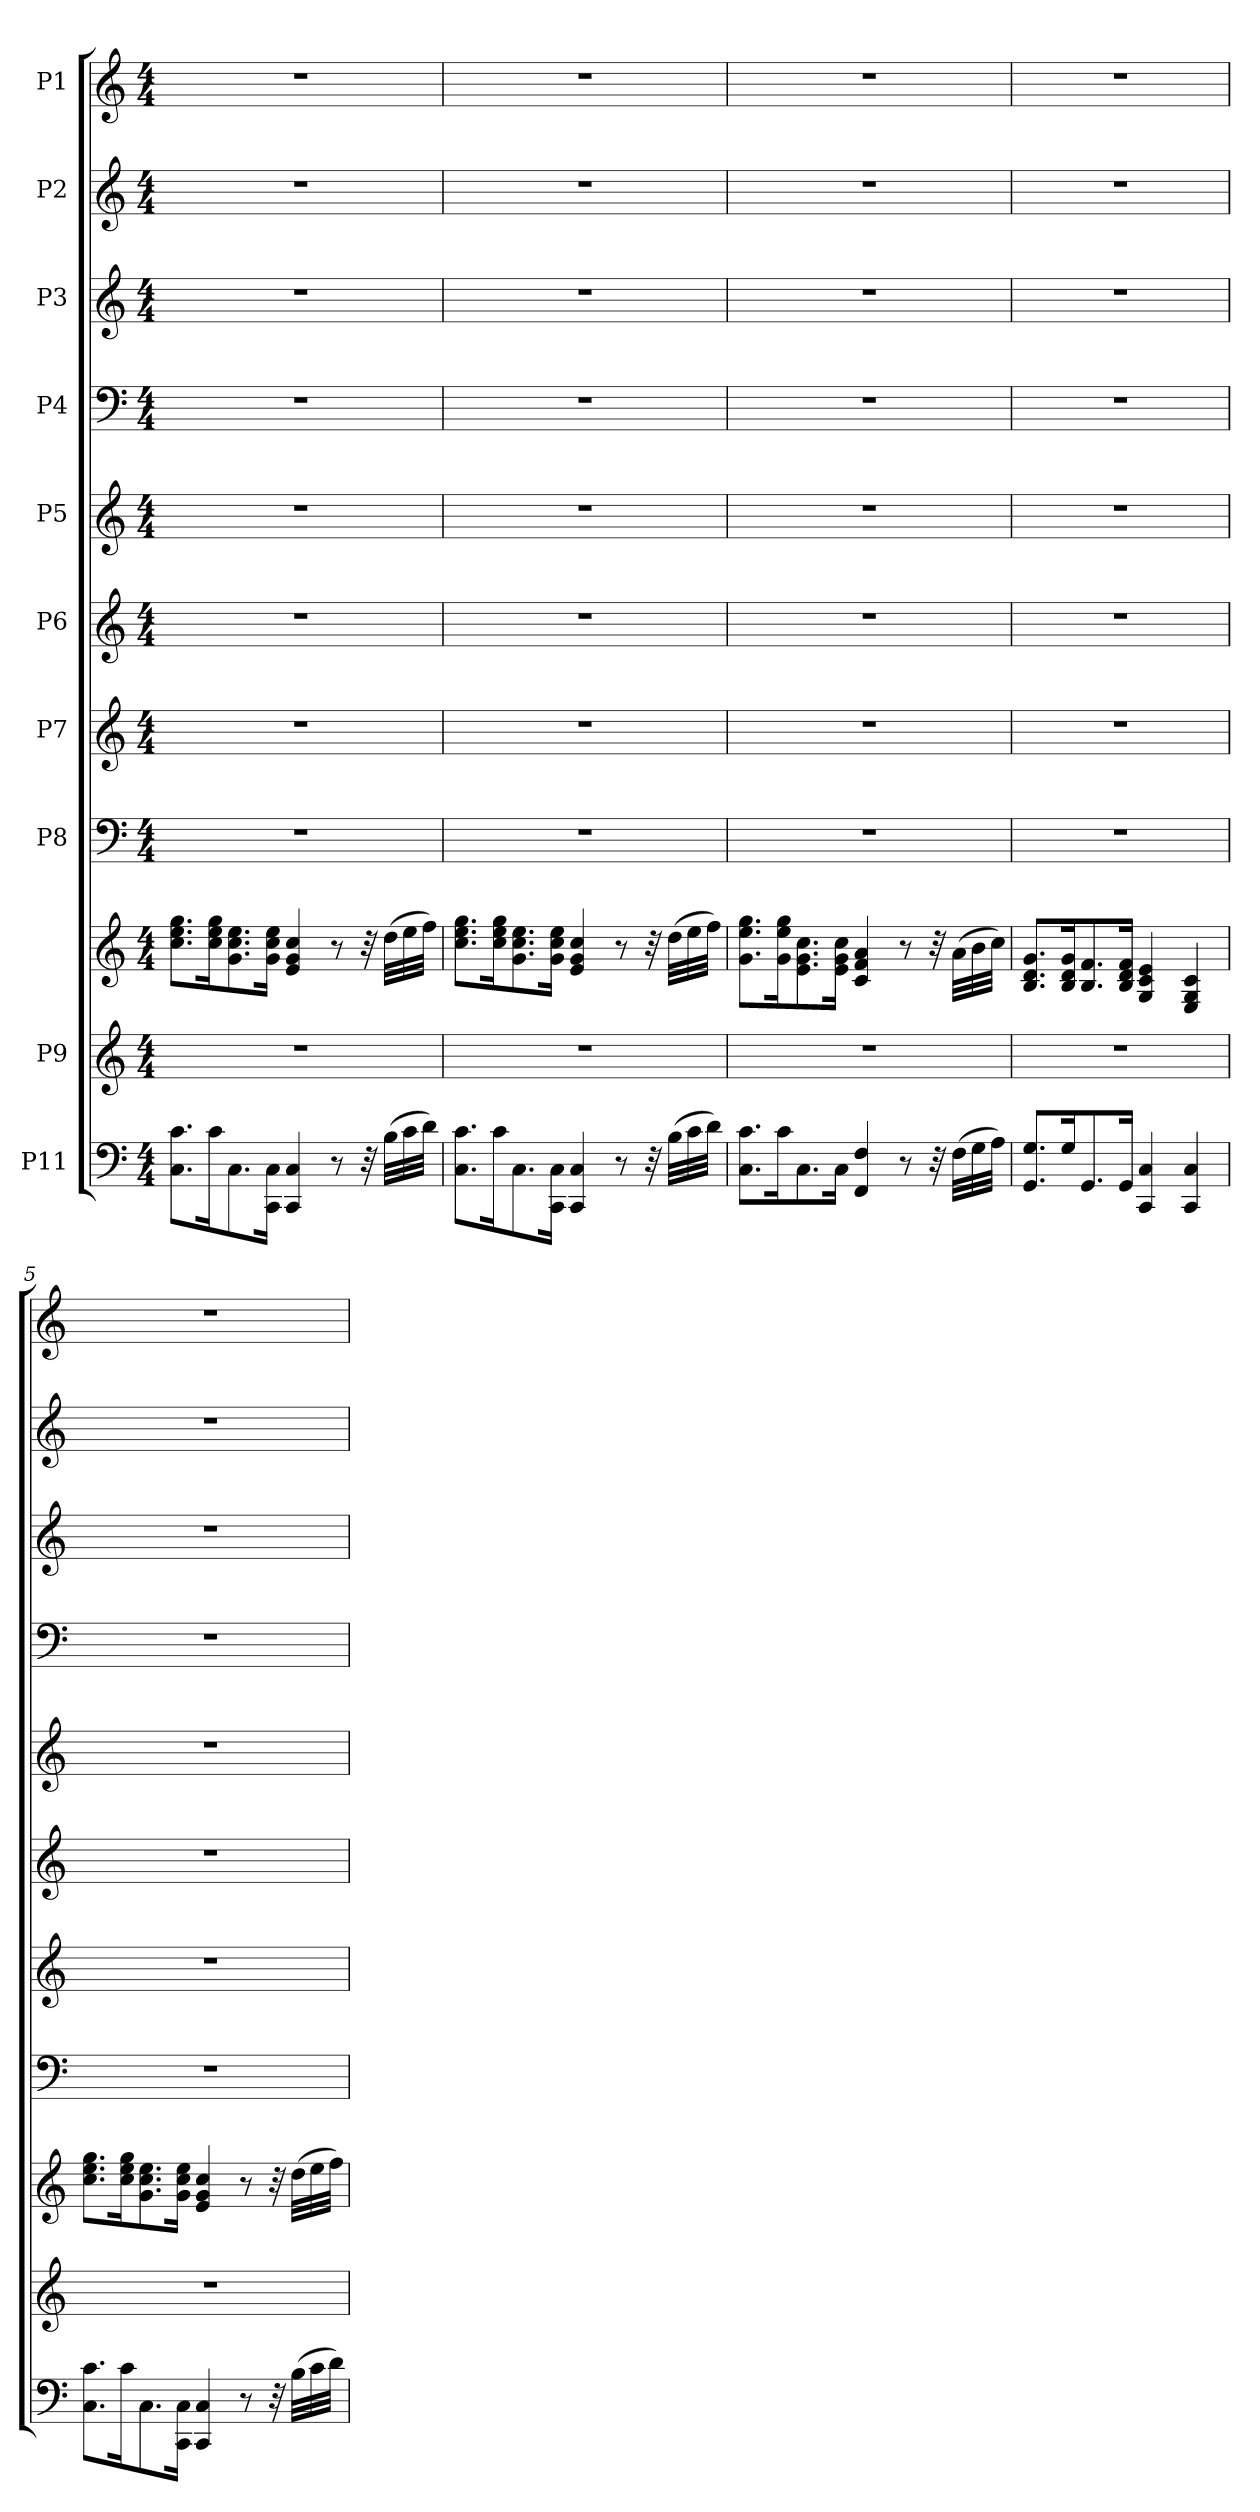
**kern	**kern	**kern	**kern	**kern	**kern	**kern	**kern	**kern	**kern	**kern
*part10	*part9	*part9	*part8	*part7	*part6	*part5	*part4	*part3	*part2	*part1
*staff11	*staff10	*staff9	*staff8	*staff7	*staff6	*staff5	*staff4	*staff3	*staff2	*staff1
*I"P11	*I"P9	*	*I"P8	*I"P7	*I"P6	*I"P5	*I"P4	*I"P3	*I"P2	*I"P1
*clefF4	*clefG2	*clefG2	*clefF4	*clefG2	*clefG2	*clefG2	*clefF4	*clefG2	*clefG2	*clefG2
*	*	*	*	*ITrd7c12	*	*	*	*ITrd7c12	*	*
*k[]	*k[]	*k[]	*k[]	*k[]	*k[]	*k[]	*k[]	*k[]	*k[]	*k[]
*C:	*C:	*C:	*C:	*C:	*C:	*C:	*C:	*C:	*C:	*C:
*M4/4	*M4/4	*M4/4	*M4/4	*M4/4	*M4/4	*M4/4	*M4/4	*M4/4	*M4/4	*M4/4
=1	=1	=1	=1	=1	=1	=1	=1	=1	=1	=1
8.C\ 8.c\L	1r	8.cc\ 8.ee\ 8.gg\L	1r	1r	1r	1r	1r	1r	1r	1r
16c\k	.	16cc\ 16ee\ 16gg\k	.	.	.	.	.	.	.	.
8.C\	.	8.g\ 8.cc\ 8.ee\	.	.	.	.	.	.	.	.
16CC\ 16C\Jk	.	16g\ 16cc\ 16ee\Jk	.	.	.	.	.	.	.	.
4CC/ 4C/	.	4e/ 4g/ 4cc/	.	.	.	.	.	.	.	.
8r	.	8r	.	.	.	.	.	.	.	.
32r	.	32r	.	.	.	.	.	.	.	.
(>32B\LLL	.	(>32dd\LLL	.	.	.	.	.	.	.	.
32c\	.	32ee\	.	.	.	.	.	.	.	.
32d\JJJ)	.	32ff\JJJ)	.	.	.	.	.	.	.	.
=2	=2	=2	=2	=2	=2	=2	=2	=2	=2	=2
8.C\ 8.c\L	1r	8.cc\ 8.ee\ 8.gg\L	1r	1r	1r	1r	1r	1r	1r	1r
16c\k	.	16cc\ 16ee\ 16gg\k	.	.	.	.	.	.	.	.
8.C\	.	8.g\ 8.cc\ 8.ee\	.	.	.	.	.	.	.	.
16CC\ 16C\Jk	.	16g\ 16cc\ 16ee\Jk	.	.	.	.	.	.	.	.
4CC/ 4C/	.	4e/ 4g/ 4cc/	.	.	.	.	.	.	.	.
8r	.	8r	.	.	.	.	.	.	.	.
32r	.	32r	.	.	.	.	.	.	.	.
(>32B\LLL	.	(>32dd\LLL	.	.	.	.	.	.	.	.
32c\	.	32ee\	.	.	.	.	.	.	.	.
32d\JJJ)	.	32ff\JJJ)	.	.	.	.	.	.	.	.
=3	=3	=3	=3	=3	=3	=3	=3	=3	=3	=3
8.C\ 8.c\L	1r	8.g\ 8.ee\ 8.gg\L	1r	1r	1r	1r	1r	1r	1r	1r
16c\k	.	16g\ 16ee\ 16gg\k	.	.	.	.	.	.	.	.
8.C\	.	8.e\ 8.g\ 8.cc\	.	.	.	.	.	.	.	.
16C\Jk	.	16e\ 16g\ 16cc\Jk	.	.	.	.	.	.	.	.
4FF/ 4F/	.	4c/ 4f/ 4a/	.	.	.	.	.	.	.	.
8r	.	8r	.	.	.	.	.	.	.	.
32r	.	32r	.	.	.	.	.	.	.	.
(>32F\LLL	.	(>32a\LLL	.	.	.	.	.	.	.	.
32G\	.	32b\	.	.	.	.	.	.	.	.
32A\JJJ)	.	32cc\JJJ)	.	.	.	.	.	.	.	.
=4	=4	=4	=4	=4	=4	=4	=4	=4	=4	=4
8.GG/ 8.G/L	1r	8.B/ 8.d/ 8.g/L	1r	1r	1r	1r	1r	1r	1r	1r
16G/k	.	16B/ 16d/ 16g/k	.	.	.	.	.	.	.	.
8.GG/	.	8.B/ 8.f/	.	.	.	.	.	.	.	.
16GG/Jk	.	16B/ 16d/ 16f/Jk	.	.	.	.	.	.	.	.
4CC/ 4C/	.	4G/ 4c/ 4e/	.	.	.	.	.	.	.	.
4CC/ 4C/	.	4E/ 4G/ 4c/	.	.	.	.	.	.	.	.
=5	=5	=5	=5	=5	=5	=5	=5	=5	=5	=5
8.C\ 8.c\L	1r	8.cc\ 8.ee\ 8.gg\L	1r	1r	1r	1r	1r	1r	1r	1r
16c\k	.	16cc\ 16ee\ 16gg\k	.	.	.	.	.	.	.	.
8.C\	.	8.g\ 8.cc\ 8.ee\	.	.	.	.	.	.	.	.
16CC\ 16C\Jk	.	16g\ 16cc\ 16ee\Jk	.	.	.	.	.	.	.	.
4CC/ 4C/	.	4e/ 4g/ 4cc/	.	.	.	.	.	.	.	.
8r	.	8r	.	.	.	.	.	.	.	.
32r	.	32r	.	.	.	.	.	.	.	.
(>32B\LLL	.	(>32dd\LLL	.	.	.	.	.	.	.	.
32c\	.	32ee\	.	.	.	.	.	.	.	.
32d\JJJ)	.	32ff\JJJ)	.	.	.	.	.	.	.	.
=	=	=	=	=	=	=	=	=	=	=
*-	*-	*-	*-	*-	*-	*-	*-	*-	*-	*-
